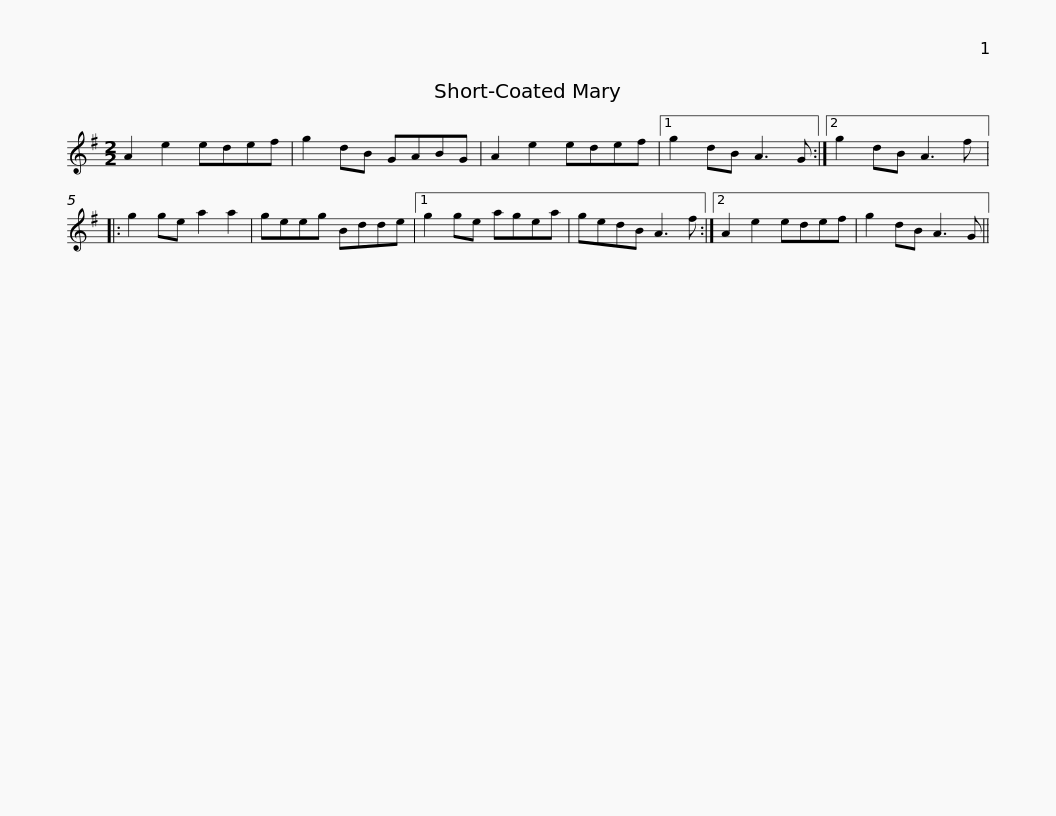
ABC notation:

X:1
L:1/8
M:2/2
I:linebreak $
K:G
V:1 treble
V:1
 A2 e2 edef | g2 dB GABG | A2 e2 edef |1 g2 dB A3 G :|2 g2 dB A3 f |: %5
 g2 ge a2 a2 |$ geeg Bdde |1 g2 ge agea | gedB A3 f :|2 A2 e2 edef | %10
 g2 dB A3 G || %11
